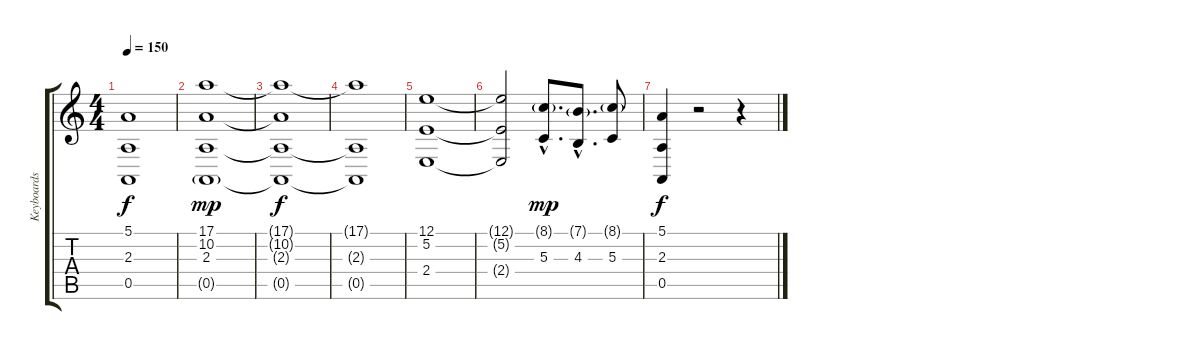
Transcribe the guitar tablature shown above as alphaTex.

\track ("Keyboards" "Keyboards") {instrument stringensemble1}
\staff {score tabs}
\tuning (E4 B3 G3 D3 A2 E2) {hide}
\ts (4 4)
\tempo 150
\clef g2
\ks c
(5.1{t} 2.3{t} 0.5{t}).1{dy f} |
(17.1 10.2 2.3 0.5{g}).1{dy mp} |
(17.1{t} 10.2{t} 2.3{t} 0.5{t}).1{dy f} |
(17.1{t} 2.3{t} 0.5{t}).1 |
(12.1 5.2 2.4).1 |
(12.1{t} 5.2{t} 2.4{t}).2 (8.1{g hac} 5.3{hac}).8{d dy mp} (7.1{g hac} 4.3{hac}).8{d} (8.1{g} 5.3).8 |
(5.1 2.3 0.5).4{dy f} r.2 r.4
